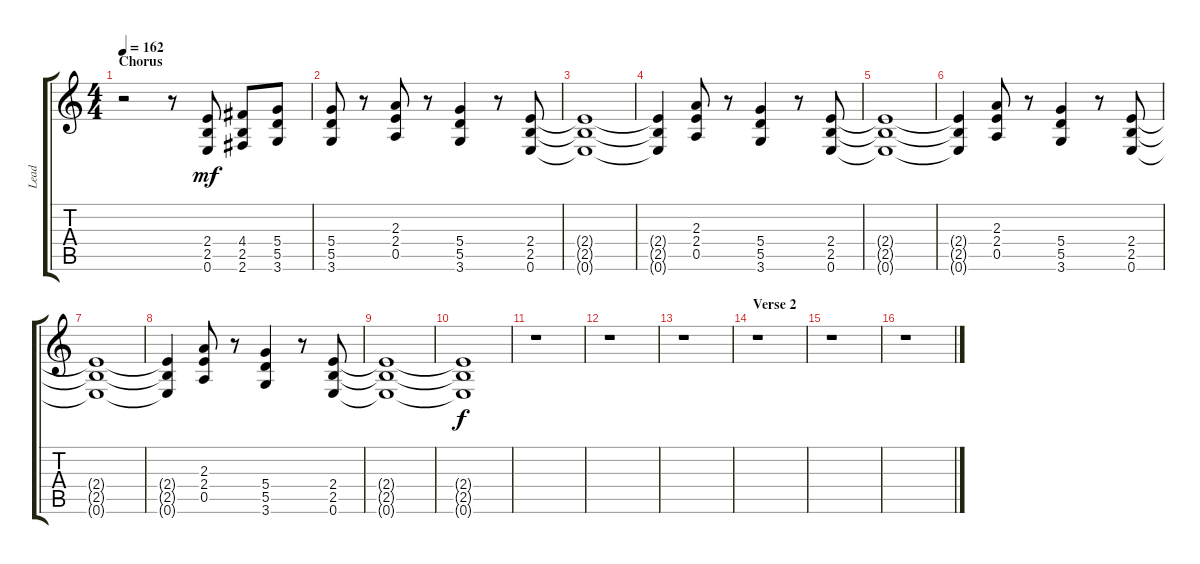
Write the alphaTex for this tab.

\track ("Lead" "Lead") {instrument overdrivenguitar}
\staff {score tabs}
\tuning (E4 B3 G3 D3 A2 E2) {hide}
\ts (4 4)
\section ("" "Chorus")
\tempo 162
\clef g2
\ks c
r.2{dy mf} r.8 (2.4 2.5 0.6).8{volume 12} (4.4 2.5 2.6).8 (5.4 5.5 3.6).8 |
(5.4 5.5 3.6).8 r.8 (2.3 2.4 0.5).8 r.8 (5.4 5.5 3.6).4 r.8 (2.4 2.5 0.6).8 |
(2.4{t} 2.5{t} 0.6{t}).1 |
(2.4{t} 2.5{t} 0.6{t}).4 (2.3 2.4 0.5).8 r.8 (5.4 5.5 3.6).4 r.8 (2.4 2.5 0.6).8 |
(2.4{t} 2.5{t} 0.6{t}).1 |
(2.4{t} 2.5{t} 0.6{t}).4 (2.3 2.4 0.5).8 r.8 (5.4 5.5 3.6).4 r.8 (2.4 2.5 0.6).8 |
(2.4{t} 2.5{t} 0.6{t}).1 |
(2.4{t} 2.5{t} 0.6{t}).4 (2.3 2.4 0.5).8 r.8 (5.4 5.5 3.6).4 r.8 (2.4 2.5 0.6).8 |
(2.4{t} 2.5{t} 0.6{t}).1 |
(2.4{t} 2.5{t} 0.6{t}).1{dy f} |
r.1 |
r.1 |
r.1 |
\section ("" "Verse 2")
r.1 |
r.1 |
r.1
